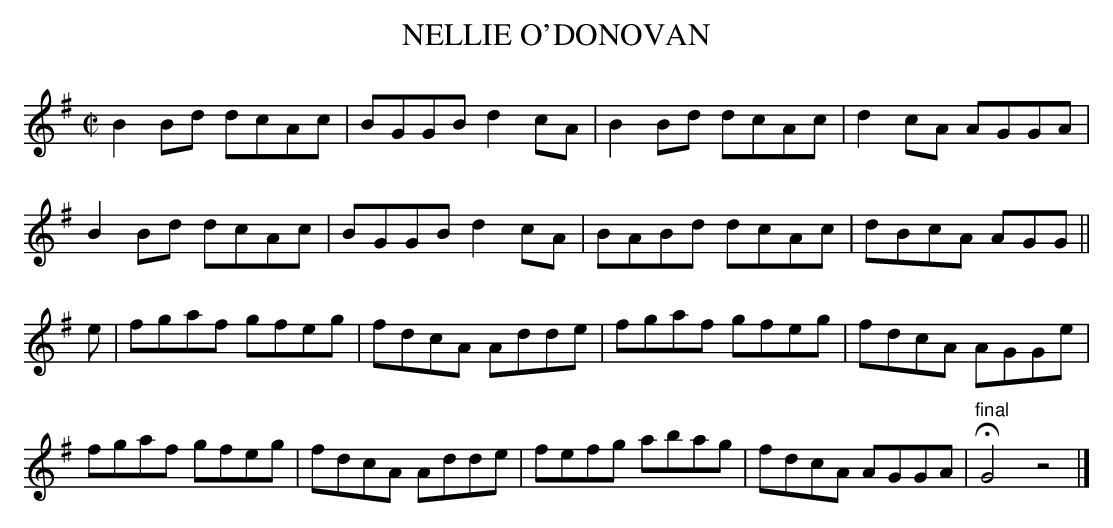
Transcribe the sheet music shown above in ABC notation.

X:1
T:NELLIE O'DONOVAN
M:C|
L:1/8
K:G
B2Bd dcAc|BGGB d2cA|B2Bd dcAc|d2cA AGGA|
B2Bd dcAc|BGGB d2cA|BABd dcAc|dBcA AGG ||
e|fgaf gfeg|fdcA Adde|fgaf gfeg|fdcA AGGe|
fgaf gfeg|fdcA Adde|fefg abag|fdcA AGGA|\
"final"HG4z4|]
